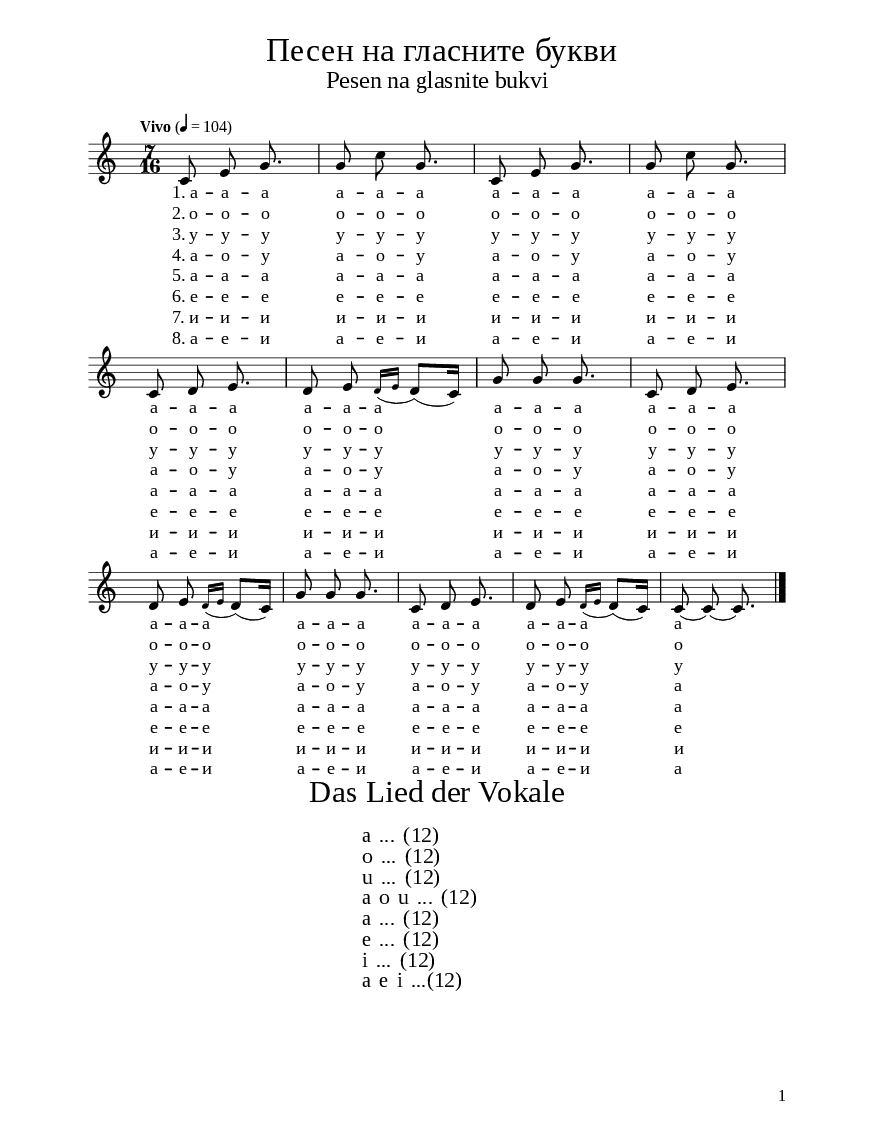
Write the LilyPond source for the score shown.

\version "2.24.0"

% include paper part and global functions
\include "include/globals.ily"

\bookpart {
  \include "include/bookpart-paper.ily"
  \score {
    \include "include/score-layout.ily"

    \new Voice \relative c' {
      \clef treble
      \key c \major
      \time 7/16
      \tempoFunc "Vivo" 4 "104"
      \autoBeamOff
      c8 e8 g8. | g8 c8 g8. | c,8 e8 g8. | g8 c8 g8. | \break
      c,8 d8 e8. | d8 e8  \acciaccatura {d16[e16]} d8([c16]) | g'8 g8 g8. | c,8 d8 e8. | \break
      d8 e8 \acciaccatura {d16[e16]} d8([c16]) | g'8 g8 g8. | c,8 d8 e8. | d8 e8 \acciaccatura {d16[e16]} d8([c16]) | c8~ c8~ c8. | \bar "|." \break
    }

    \addlyrics {
      "1. a" -- a -- a  a -- a -- a  a -- a -- a  a -- a -- a
      a -- a -- a  a -- a -- a  a -- a -- a  a -- a -- a
      a -- a -- a  a -- a -- a  a -- a -- a  a -- a -- a a
    }

    \addlyrics {
      "2. o" -- o -- o  o -- o -- o  o -- o -- o  o -- o -- o
      o -- o -- o  o -- o -- o  o -- o -- o  o -- o -- o
      o -- o -- o  o -- o -- o  o -- o -- o  o -- o -- o o
    }

    \addlyrics {
      "3. у" -- у -- у  у -- у -- у  у -- у -- у  у -- у -- у
      у -- у -- у  у -- у -- у  у -- у -- у  у -- у -- у
      у -- у -- у  у -- у -- у  у -- у -- у  у -- у -- у у
    }

    \addlyrics {
      "4. а" -- о -- у  а -- о -- у  а -- о -- у  а -- о -- у
      а -- о -- у  а -- о -- у  а -- о -- у  а -- о -- у
      а -- о -- у  а -- о -- у  а -- о -- у  а -- о -- у а
    }

    \addlyrics {
      "5. a" -- a -- a  a -- a -- a  a -- a -- a  a -- a -- a
      a -- a -- a  a -- a -- a  a -- a -- a  a -- a -- a
      a -- a -- a  a -- a -- a  a -- a -- a  a -- a -- a a
    }

    \addlyrics {
      "6. e" -- e -- e  e -- e -- e  e -- e -- e  e -- e -- e
      e -- e -- e  e -- e -- e  e -- e -- e  e -- e -- e
      e -- e -- e  e -- e -- e  e -- e -- e  e -- e -- e e
    }

    \addlyrics {
      "7. и" -- и -- и  и -- и -- и  и -- и -- и  и -- и -- и
      и -- и -- и  и -- и -- и  и -- и -- и  и -- и -- и
      и -- и -- и  и -- и -- и  и -- и -- и  и -- и -- и и
    }

    \addlyrics {
      "8. а" -- е -- и  а -- е -- и  а -- е -- и  а -- е -- и
      а -- е -- и  а -- е -- и  а -- е -- и  а -- е -- и
      а -- е -- и  а -- е -- и  а -- е -- и  а -- е -- и а
    }

    \header {
      title = \titleFunc " Песен на гласните букви" "Pesen na glasnite bukvi"
    }

    \midi{}

  } % score


  

  % include foreign translation(s) of the song
  \version "2.22.1"

\markup \fill-line { \fontsize #deTitleFontSize "Das Lied der Vokale" }
\markup \null
\markup \null
\markup \fontsize #deCoupletFontSize {
  \hspace #25
  \override #`(baseline-skip . ,deCoupletBaselineSkip)

  \column {
     \line { " "a ... (12)}
     \line { " "o ... (12)}
     \line { " "u ...  (12)}
     \line { " "a o u ... (12)}
     \line { " "a ...  (12)}
     \line { " "e ... (12)}
     \line { " "i ... (12)}
     
    \line { " " a e i ...(12)}
   }
}    


} % bookpart
